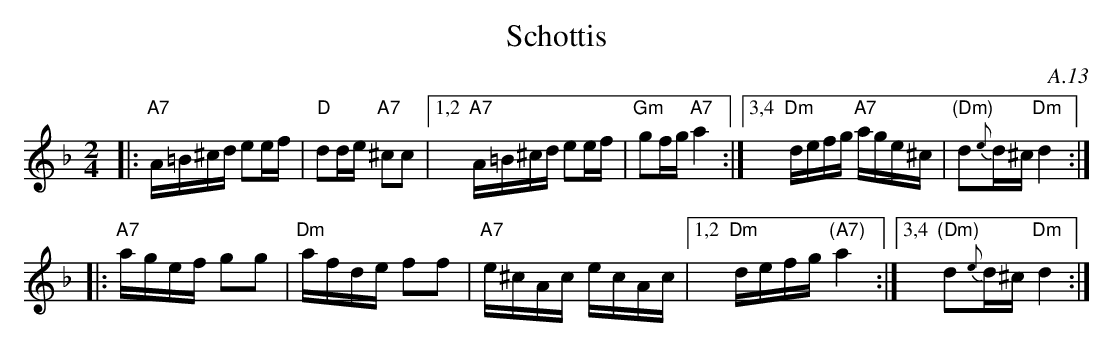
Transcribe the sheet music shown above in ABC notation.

X:1
T: Schottis
O: A.13
M: 2/4
L: 1/16
K: Dm
|:\
"A7"A=B^cd e2ef | "D"d2de "A7"^c2c2 |\
[1,2 "A7"A=B^cd e2ef | "Gm"g2fg "A7"a4 :|\
[3,4 "Dm"defg "A7"age^c | "(Dm)"d2{e}d^c "Dm"d4 :|
|:\
"A7"agef g2g2 | "Dm"afde f2f2 | "A7"e^cAc ecAc |\
[1,2 "Dm"defg "(A7)"a4 :|3,4 "(Dm)"d2{e}d^c "Dm"d4 :|
